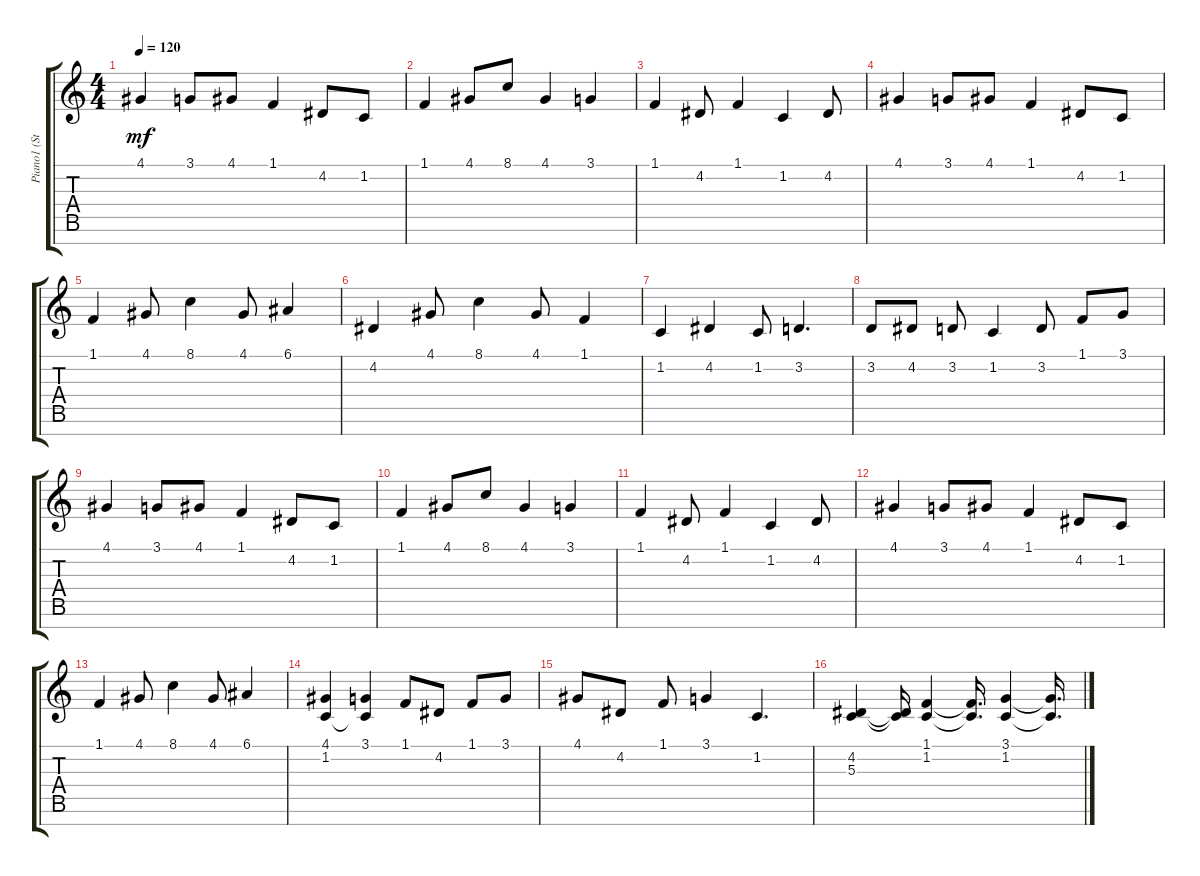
\track ("Piano1 (Staff 1)" "Piano1 (St") {instrument acousticgrandpiano}
\staff {score tabs}
\tuning (E4 B3 G3 D3 A2 E2 B1) {hide}
\ts (4 4)
\tempo 120
\clef g2
\ks c
4.1.4{dy mf} 3.1.8 4.1.8 1.1.4 4.2.8 1.2.8 |
1.1.4 4.1.8 8.1.8 4.1.4 3.1.4 |
1.1.4 4.2.8 1.1.4 1.2.4 4.2.8 |
4.1.4 3.1.8 4.1.8 1.1.4 4.2.8 1.2.8 |
1.1.4 4.1.8 8.1.4 4.1.8 6.1.4 |
4.2.4 4.1.8 8.1.4 4.1.8 1.1.4 |
1.2.4 4.2.4 1.2.8 3.2.4{d} |
3.2.8 4.2.8 3.2.8 1.2.4 3.2.8 1.1.8 3.1.8 |
4.1.4 3.1.8 4.1.8 1.1.4 4.2.8 1.2.8 |
1.1.4 4.1.8 8.1.8 4.1.4 3.1.4 |
1.1.4 4.2.8 1.1.4 1.2.4 4.2.8 |
4.1.4 3.1.8 4.1.8 1.1.4 4.2.8 1.2.8 |
1.1.4 4.1.8 8.1.4 4.1.8 6.1.4 |
(4.1 1.2).4 (3.1 1.2{t}).4 1.1.8 4.2.8 1.1.8 3.1.8 |
4.1.8 4.2.8 1.1.8 3.1.4 1.2.4{d} |
(4.2 5.3).4 (4.2{t} 5.3{t}).16 (1.1 1.2).4 (1.1{t} 1.2{t}).16{d} (3.1 1.2).4 (3.1{t} 1.2{t}).16{d}
